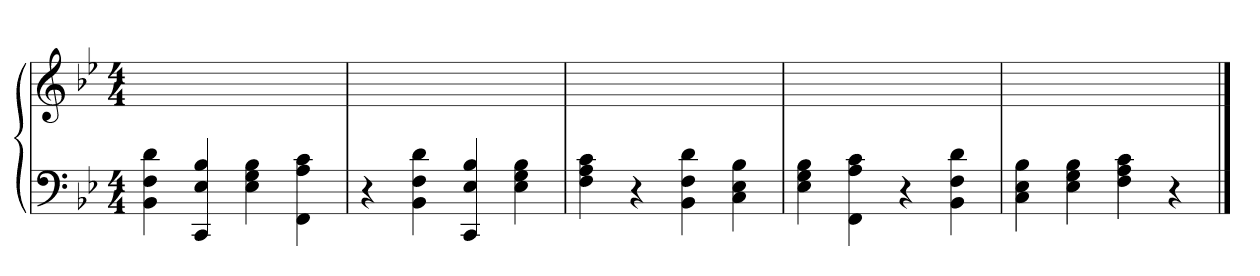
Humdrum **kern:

**kern	**kern
*part2	*part1
*staff2	*staff1
*clefF4	*clefG2
*k[b-e-]	*k[b-e-]
*B-:	*B-:
*M4/4	*M4/4
*MM60	*MM60
=1	=1
4BB- 4F 4d	1ryy
4CC 4E- 4B-	.
4E- 4G 4B-	.
4FF 4A 4c	.
=2	=2
4r	1ryy
4BB- 4F 4d	.
4CC 4E- 4B-	.
4E- 4G 4B-	.
=3	=3
4F 4A 4c	1ryy
4r	.
4BB- 4F 4d	.
4C 4E- 4B-	.
=4	=4
4E- 4G 4B-	1ryy
4FF 4A 4c	.
4r	.
4BB- 4F 4d	.
=5	=5
4C 4E- 4B-	1ryy
4E- 4G 4B-	.
4F 4A 4c	.
4r	.
==	==
*-	*-
